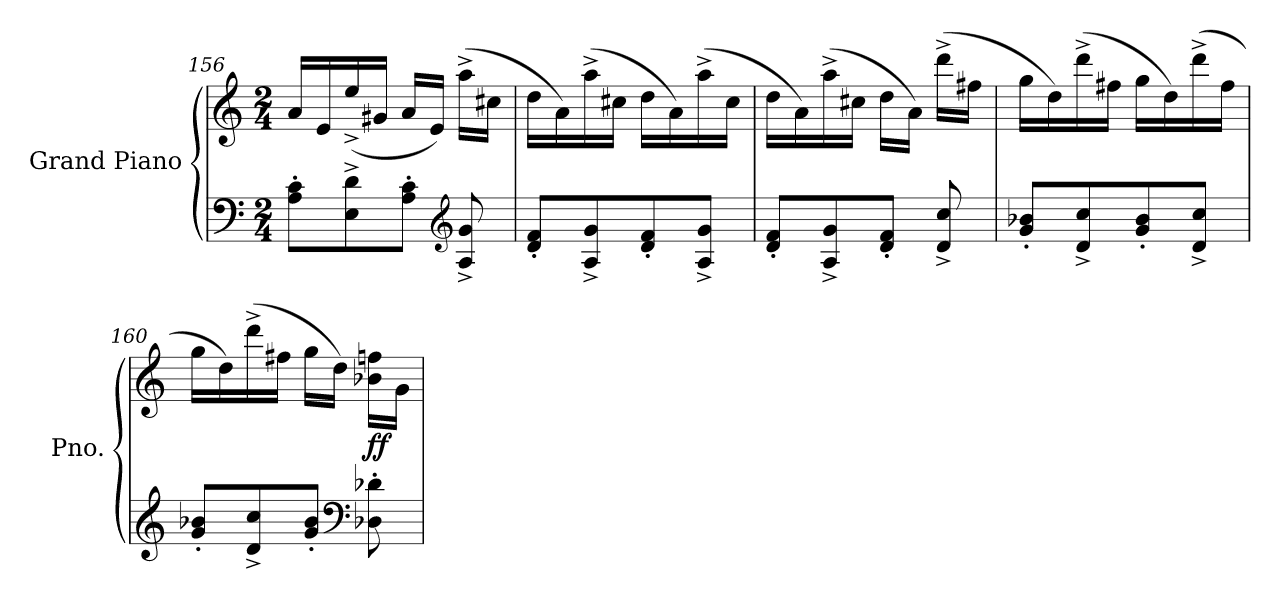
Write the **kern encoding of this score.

**kern	**kern	**dynam
*part1	*part1	*part1
*staff2	*staff1	*staff1/2
*I"Grand Piano	*	*
*I'Pno.	*	*
*clefF4	*clefG2	*
*k[]	*k[]	*
*M2/4	*M2/4	*
=156	=156	=156
8A\' 8c\'L	16a/LL	.
.	16e/	.
8E\^ 8d\^	(16ee^/	.
.	16g#X/JJ	.
8A\' 8c\'J	16a/LL	.
.	16e/JJ)	.
*clefG2	*	*
8A/^ 8g/^	(16aa^\LL	.
.	16cc#X\JJ	.
!!LO:LB:g=z
=157	=157	=157
8d/' 8f/'L	16dd\LL	.
.	16a\)	.
8A/^ 8g/^	(16aa^\	.
.	16cc#X\JJ	.
8d/' 8f/'	16dd\LL	.
.	16a\)	.
8A/^ 8g/^J	(16aa^\	.
.	16cc#\JJ	.
=158	=158	=158
8d/' 8f/'L	16dd\LL	.
.	16a\)	.
8A/^ 8g/^	(>16aa^\	.
.	16cc#X\JJ	.
8d/' 8f/'J	16dd\LL	.
.	16a\JJ)	.
8d/^ 8cc/^	(16ddd^\LL	.
.	16ff#X\JJ	.
=159	=159	=159
8g/' 8b-X/'L	16gg\LL	.
.	16dd\)	.
8d/^ 8cc/^	(16ddd^\	.
.	16ff#X\JJ	.
8g/' 8b-/'	16gg\LL	.
.	16dd\)	.
8d/^ 8cc/^J	(16ddd^\	.
.	16ff#\JJ	.
=160	=160	=160
8g/' 8b-X/'L	16gg\LL	.
.	16dd\)	.
8d/^ 8cc/^	(>16ddd^\	.
.	16ff#X\JJ	.
8g/' 8b-/'J	16gg\LL	.
.	16dd\JJ)	.
*clefF4	*	*
!	!	!LO:DY:b
8D-X\' 8d-X\'	16b-X\ 16ffn\LL	ff
.	16g\JJ	.
=	=	=
*-	*-	*-
